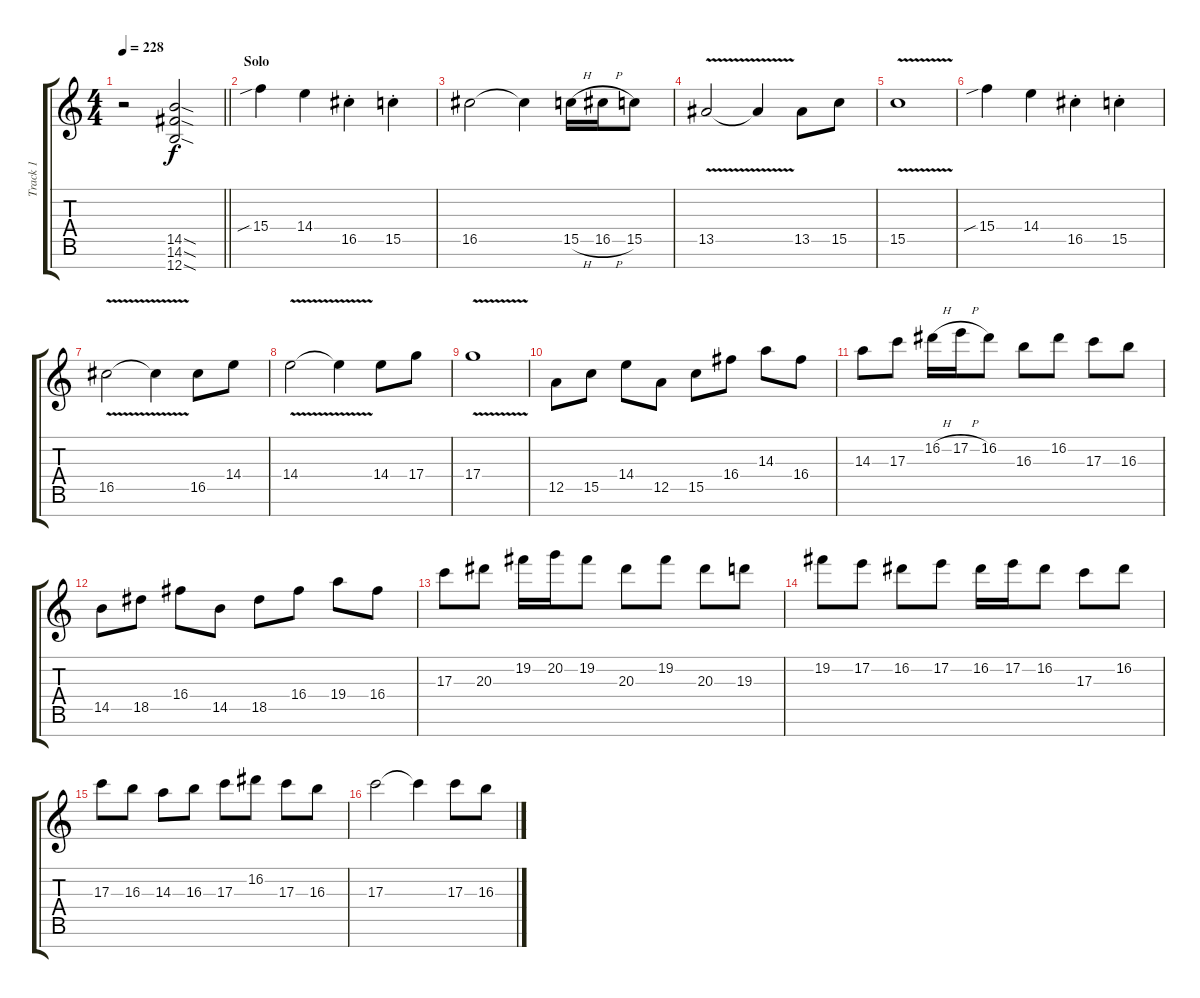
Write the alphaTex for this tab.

\track ("Track 1" "Track 1") {instrument distortionguitar}
\staff {score tabs}
\tuning (E4 B3 G3 D3 A2 E2 B1) {hide}
\ts (4 4)
\tempo 228
\clef g2
\barLineRight lightlight
\ks c
r.2{dy f} (14.5{sod} 14.6{sod} 12.7{sod}).2{instrument overdrivenguitar} |
\section ("" "Solo")
15.4{sib}.4{balance 8 instrument distortionguitar} 14.4.4 16.5{st}.4 15.5{st}.4 |
16.5.2 16.5{t}.4 15.5{h}.16 16.5{h}.16 15.5.8 |
13.5{v}.2 13.5{t}.4 13.5.8 15.5.8 |
15.5{v}.1 |
15.4{sib}.4 14.4.4 16.5{st}.4 15.5{st}.4 |
16.5{v}.2 16.5{t}.4 16.5.8 14.4.8 |
14.4{v}.2 14.4{t}.4 14.4.8 17.4.8 |
17.4{v}.1 |
12.5.8 15.5.8 14.4.8 12.5.8 15.5.8 16.4.8 14.3.8 16.4.8 |
14.3.8 17.3.8 16.2{h}.16 17.2{h}.16 16.2.8 16.3.8 16.2.8 17.3.8 16.3.8 |
14.5.8 18.5.8 16.4.8 14.5.8 18.5.8 16.4.8 19.4.8 16.4.8 |
17.3.8 20.3.8 19.2.16 20.2.16 19.2.8 20.3.8 19.2.8 20.3.8 19.3.8 |
19.2.8 17.2.8 16.2.8 17.2.8 16.2.16 17.2.16 16.2.8 17.3.8 16.2.8 |
17.3.8 16.3.8 14.3.8 16.3.8 17.3.8 16.2.8 17.3.8 16.3.8 |
17.3.2 17.3{t}.4 17.3.8 16.3.8
